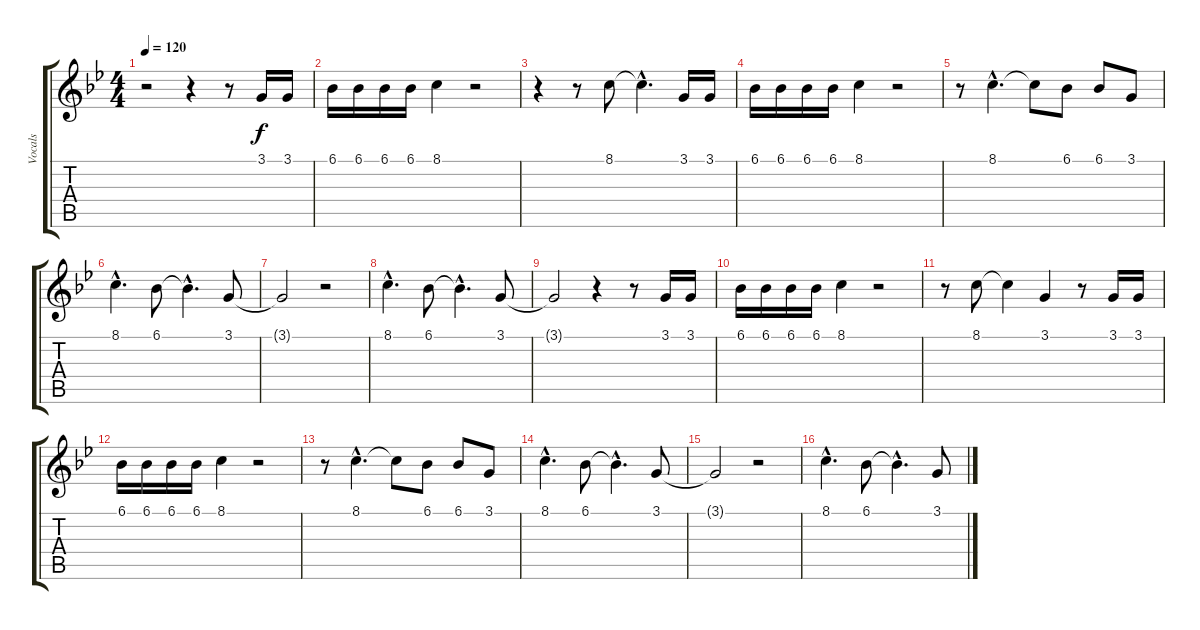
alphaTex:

\track ("Vocals" "Vocals") {instrument altosax}
\staff {score tabs}
\tuning (E4 B3 G3 D3 A2 E2) {hide}
\ts (4 4)
\tempo 120
\clef g2
\ks bb
r.2{dy f} r.4 r.8 3.1.16 3.1.16 |
6.1.16 6.1.16 6.1.16 6.1.16 8.1.4 r.2 |
r.4 r.8 8.1.8 8.1{hac t}.4{d} 3.1.16 3.1.16 |
6.1.16 6.1.16 6.1.16 6.1.16 8.1.4 r.2 |
r.8 8.1{hac}.4{d} 8.1{t}.8 6.1.8 6.1.8 3.1.8 |
8.1{hac}.4{d} 6.1.8 6.1{hac t}.4{d} 3.1.8 |
3.1{t}.2 r.2 |
8.1{hac}.4{d} 6.1.8 6.1{hac t}.4{d} 3.1.8 |
3.1{t}.2 r.4 r.8 3.1.16 3.1.16 |
6.1.16 6.1.16 6.1.16 6.1.16 8.1.4 r.2 |
r.8 8.1.8 8.1{t}.4 3.1.4 r.8 3.1.16 3.1.16 |
6.1.16 6.1.16 6.1.16 6.1.16 8.1.4 r.2 |
r.8 8.1{hac}.4{d} 8.1{t}.8 6.1.8 6.1.8 3.1.8 |
8.1{hac}.4{d} 6.1.8 6.1{hac t}.4{d} 3.1.8 |
3.1{t}.2 r.2 |
8.1{hac}.4{d} 6.1.8 6.1{hac t}.4{d} 3.1.8
